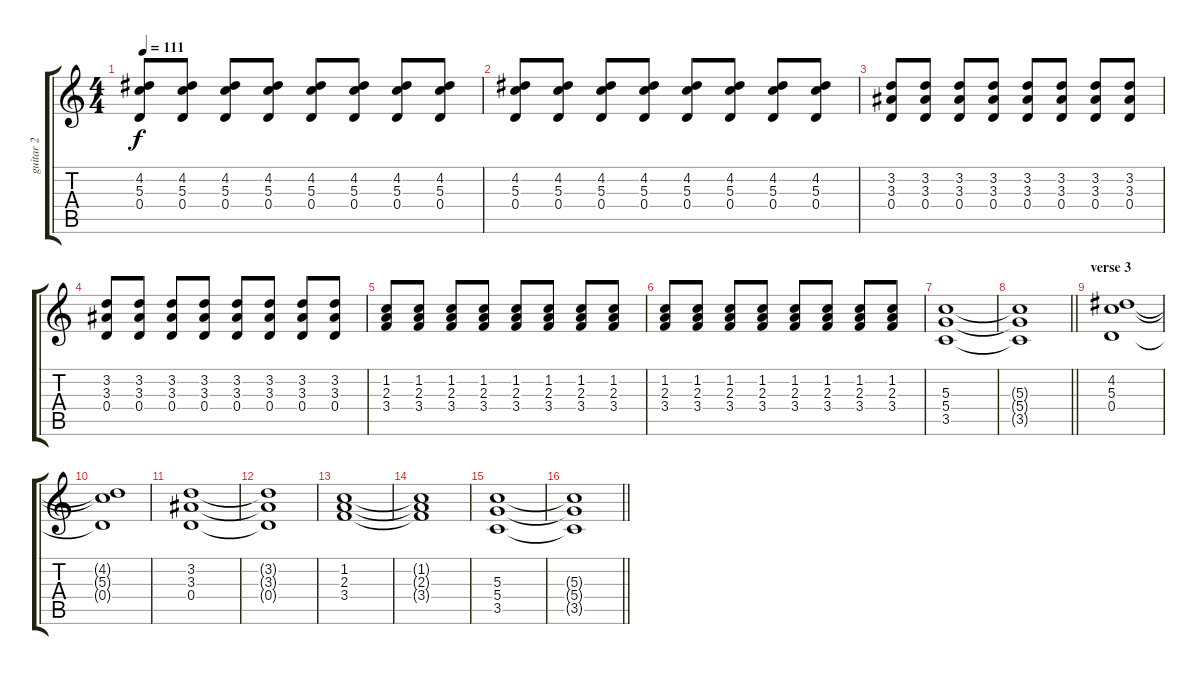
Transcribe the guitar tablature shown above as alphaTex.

\track ("guitar 2" "guitar 2") {instrument overdrivenguitar}
\staff {score tabs}
\tuning (E4 B3 G3 D3 A2 C2) {hide}
\ts (4 4)
\tempo 111
\clef g2
\ks c
(4.2 5.3 0.4).8{dy f volume 11} (4.2 5.3 0.4).8 (4.2 5.3 0.4).8 (4.2 5.3 0.4).8 (4.2 5.3 0.4).8 (4.2 5.3 0.4).8 (4.2 5.3 0.4).8 (4.2 5.3 0.4).8 |
(4.2 5.3 0.4).8 (4.2 5.3 0.4).8 (4.2 5.3 0.4).8 (4.2 5.3 0.4).8 (4.2 5.3 0.4).8 (4.2 5.3 0.4).8 (4.2 5.3 0.4).8 (4.2 5.3 0.4).8 |
(3.2 3.3 0.4).8 (3.2 3.3 0.4).8 (3.2 3.3 0.4).8 (3.2 3.3 0.4).8 (3.2 3.3 0.4).8 (3.2 3.3 0.4).8 (3.2 3.3 0.4).8 (3.2 3.3 0.4).8 |
(3.2 3.3 0.4).8 (3.2 3.3 0.4).8 (3.2 3.3 0.4).8 (3.2 3.3 0.4).8 (3.2 3.3 0.4).8 (3.2 3.3 0.4).8 (3.2 3.3 0.4).8 (3.2 3.3 0.4).8 |
(1.2 2.3 3.4).8 (1.2 2.3 3.4).8 (1.2 2.3 3.4).8 (1.2 2.3 3.4).8 (1.2 2.3 3.4).8 (1.2 2.3 3.4).8 (1.2 2.3 3.4).8 (1.2 2.3 3.4).8 |
(1.2 2.3 3.4).8 (1.2 2.3 3.4).8 (1.2 2.3 3.4).8 (1.2 2.3 3.4).8 (1.2 2.3 3.4).8 (1.2 2.3 3.4).8 (1.2 2.3 3.4).8 (1.2 2.3 3.4).8 |
(5.3 5.4 3.5).1 |
\barLineRight lightlight
(5.3{t} 5.4{t} 3.5{t}).1 |
\section ("" "verse 3")
(4.2 5.3 0.4).1{volume 16 instrument electricguitarjazz} |
(4.2{t} 5.3{t} 0.4{t}).1 |
(3.2 3.3 0.4).1 |
(3.2{t} 3.3{t} 0.4{t}).1 |
(1.2 2.3 3.4).1 |
(1.2{t} 2.3{t} 3.4{t}).1 |
(5.3 5.4 3.5).1 |
\barLineRight lightlight
(5.3{t} 5.4{t} 3.5{t}).1
